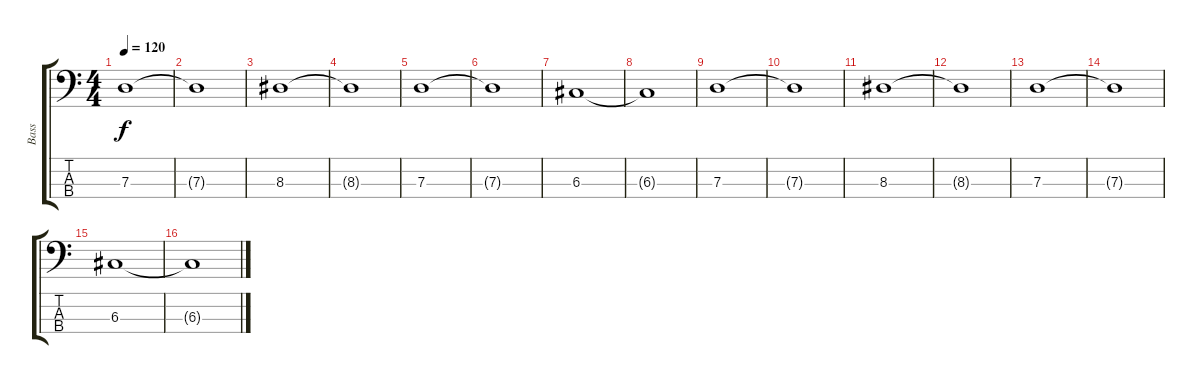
\track ("Bass" "Bass") {instrument electricbassfinger}
\staff {score tabs}
\tuning (F2 C2 G1 D1) {hide}
\ts (4 4)
\tempo 120
\clef f4
\ks c
7.3.1{dy f instrument electricbassfinger} |
7.3{t}.1 |
8.3.1 |
8.3{t}.1 |
7.3.1 |
7.3{t}.1 |
6.3.1 |
6.3{t}.1 |
7.3.1 |
7.3{t}.1 |
8.3.1 |
8.3{t}.1 |
7.3.1 |
7.3{t}.1 |
6.3.1 |
6.3{t}.1
